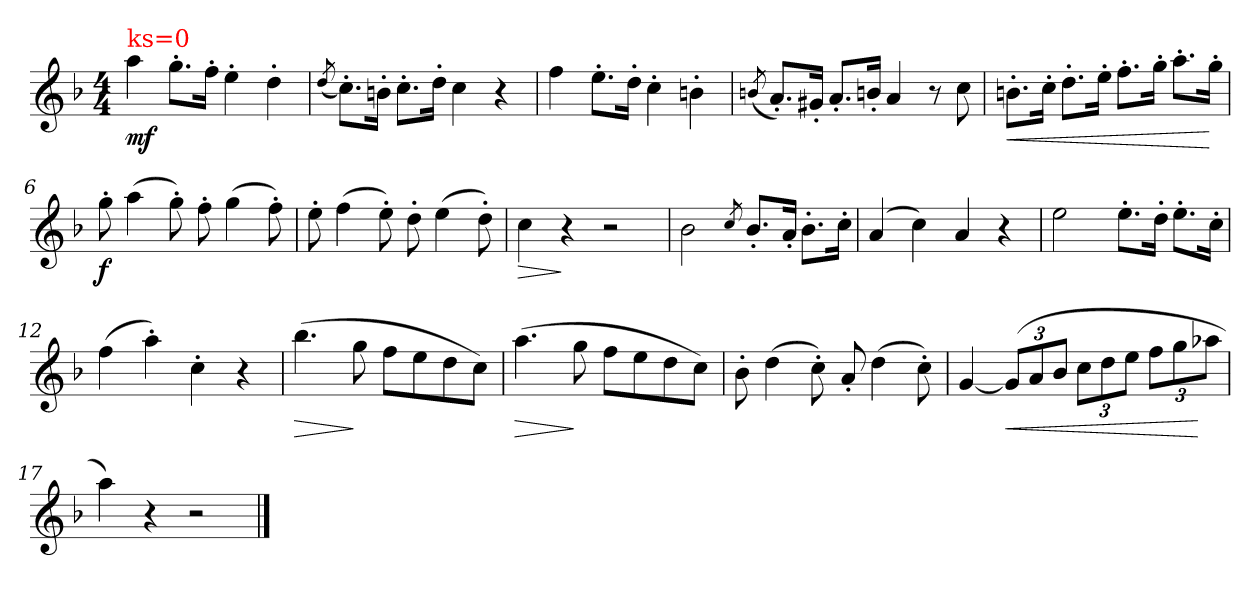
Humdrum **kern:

**kern	**dynam
*part1	*part1
*staff1	*staff1
*clefG2	*
*k[b-]	*
*F:	*
*M4/4	*
=1	=1
!LO:TX:a:color=#FF0000:t=ks=0	!
!	!LO:DY:b
4aa\	mf
8.gg'>\L	.
16ff'>\Jk	.
4ee'>\	.
4dd'>\	.
=2	=2
(<8qdd/	.
8.cc'>\L)	.
16bn'>\Jk	.
8.cc'>\L	.
16dd'>\Jk	.
4cc\	.
4r	.
=3	=3
4ff\	.
8.ee'>\L	.
16dd'>\Jk	.
4cc'>\	.
4bn'>\	.
=4	=4
(<8qbn/	.
8.a'</L)	.
16g#X'</Jk	.
8.a'</L	.
16b'</Jk	.
4a/	.
8r	.
8cc\	.
!!LO:LB:g=z
=5	=5
!	!LO:HP:b
8.bn'>\L	<
16cc'>\Jk	.
8.dd'>\L	.
16ee'>\Jk	.
8.ff'>\L	.
16gg'>\Jk	.
8.aa'>\L	.
16gg'>\Jk	[
=6	=6
!	!LO:DY:b
8gg'>\	f
(>4aa\	.
8gg'>\)	.
8ff'>\	.
(>4gg\	.
8ff'>\)	.
=7	=7
8ee'>\	.
(>4ff\	.
8ee'>\)	.
8dd'>\	.
(>4ee\	.
8dd'>\)	.
=8	=8
!	!LO:HP:b
4cc\	>
4r	]
2r	.
=9	=9
2b-\	.
8qcc/	.
8.b-'</L	.
16a'</Jk	.
8.b-'>\L	.
16cc'>\Jk	.
!!LO:LB:g=z
=10	=10
(>4a/	.
4cc\)	.
4a/	.
4r	.
=11	=11
2ee\	.
8.ee'>\L	.
16dd'>\Jk	.
8.ee'>\L	.
16cc'>\Jk	.
=12	=12
(>4ff\	.
4aa'>\)	.
4cc'>\	.
4r	.
=13	=13
!	!LO:HP:b
(>4.bb-\	>
8gg\	]
8ff\L	.
8ee\	.
8dd\	.
8cc\J)	.
=14	=14
!	!LO:HP:b
(>4.aa\	>
8gg\	]
8ff\L	.
8ee\	.
8dd\	.
8cc\J)	.
!!LO:LB:g=z
=15	=15
8b-'>\	.
(>4dd\	.
8cc'>\)	.
8a'</	.
(>4dd\	.
8cc'>\)	.
=16	=16
[4g/	.
!	!LO:HP:b
(>12g/L]	<
12a/	.
12b-/J	.
12cc\L	.
12dd\	.
12ee\J	.
12ff\L	.
12gg\	.
12aa-Xi\J	[
=17	=17
4aa\)	.
4r	.
2r	.
==	==
*-	*-
